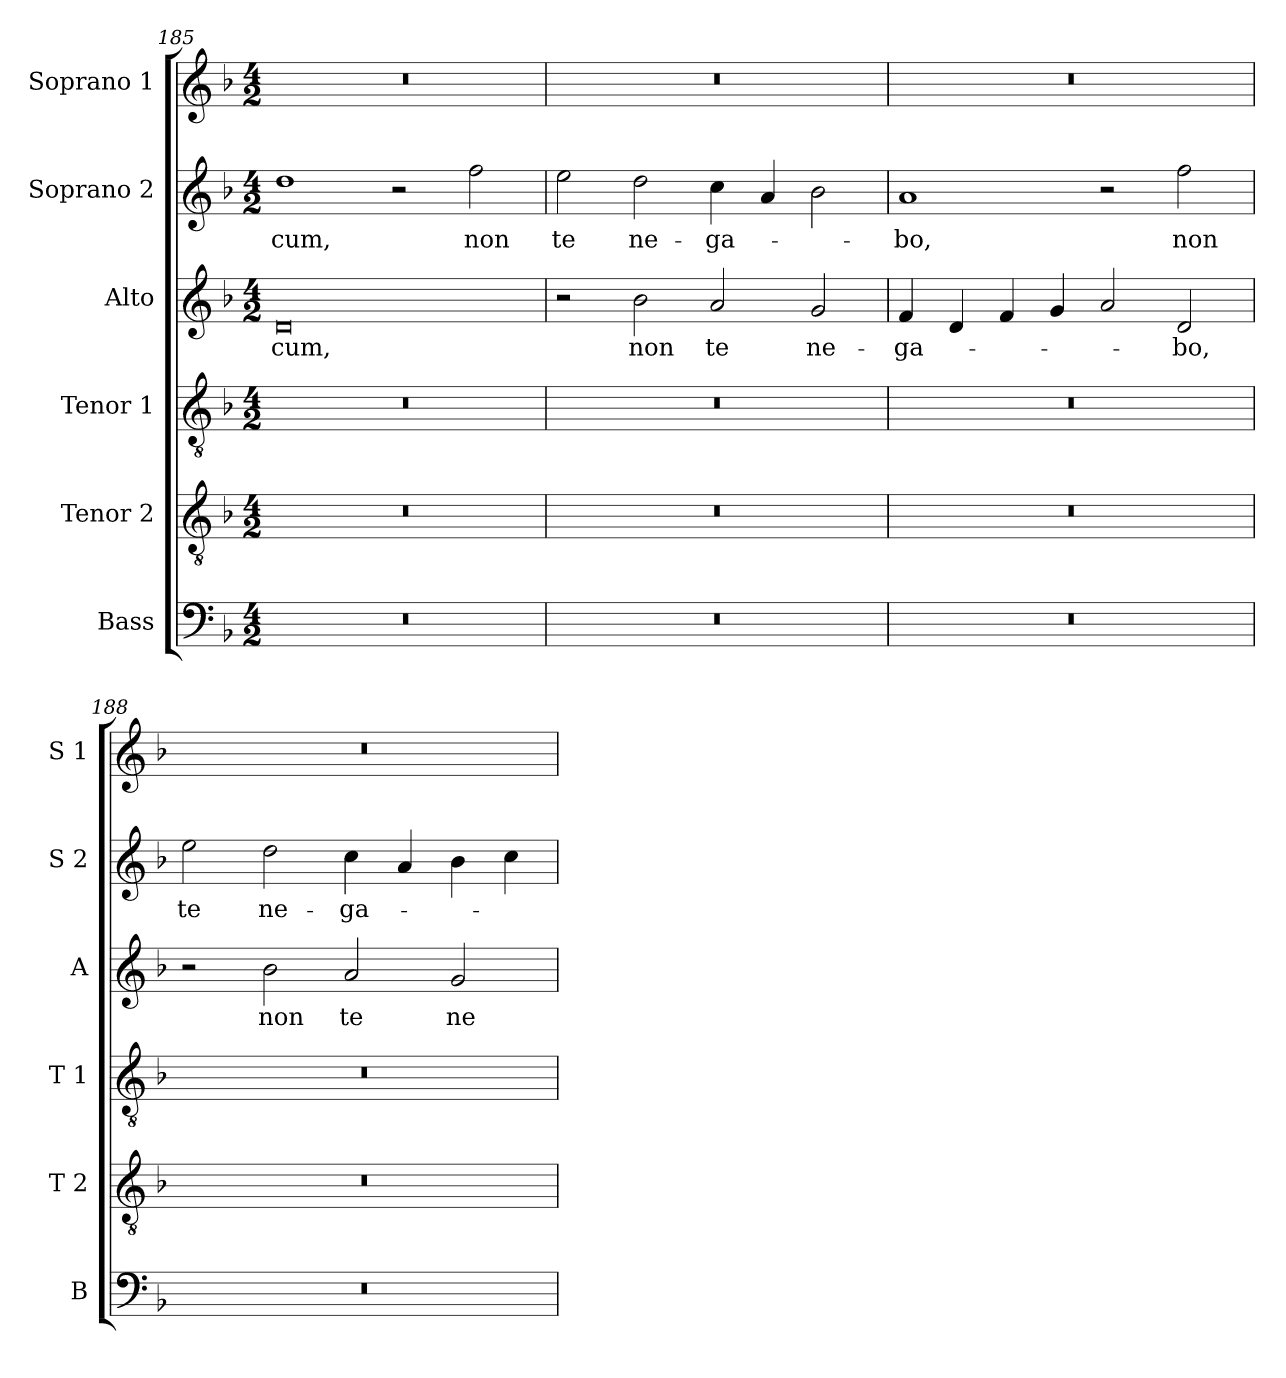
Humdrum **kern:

**kern	**kern	**kern	**kern	**text	**kern	**text	**kern
*part6	*part5	*part4	*part3	*part3	*part2	*part2	*part1
*staff6	*staff5	*staff4	*staff3	*staff3	*staff2	*staff2	*staff1
*I"Bass	*I"Tenor 2	*I"Tenor 1	*I"Alto	*	*I"Soprano 2	*	*I"Soprano 1
*I'B	*I'T 2	*I'T 1	*I'A	*	*I'S 2	*	*I'S 1
*clefF4	*clefGv2	*clefGv2	*clefG2	*	*clefG2	*	*clefG2
*k[b-]	*k[b-]	*k[b-]	*k[b-]	*	*k[b-]	*	*k[b-]
*F:	*F:	*F:	*F:	*	*F:	*	*F:
*M4/2	*M4/2	*M4/2	*M4/2	*	*M4/2	*	*M4/2
=185	=185	=185	=185	=185	=185	=185	=185
!	!	!	!	!LO:LY:b	!	!	!
!	!	!	!	!	!	!LO:LY:b	!
0r	0r	0r	0d	-cum,	1dd	-cum,	0r
.	.	.	.	.	2r	.	.
!	!	!	!	!	!	!LO:LY:b	!
.	.	.	.	.	2ff\	non	.
=186	=186	=186	=186	=186	=186	=186	=186
!	!	!	!	!	!	!LO:LY:b	!
0r	0r	0r	2r	.	2ee\	te	0r
!	!	!	!	!LO:LY:b	!	!	!
!	!	!	!	!	!	!LO:LY:b	!
.	.	.	2b-\	non	2dd\	ne-	.
!	!	!	!	!LO:LY:b	!	!	!
!	!	!	!	!	!	!LO:LY:b	!
.	.	.	2a/	te	4cc\	-ga-	.
.	.	.	.	.	4a/	.	.
!	!	!	!	!LO:LY:b	!	!	!
.	.	.	2g/	ne-	2b-\	.	.
!!LO:PB:g=z
=187	=187	=187	=187	=187	=187	=187	=187
!	!	!	!	!LO:LY:b	!	!	!
!	!	!	!	!	!	!LO:LY:b	!
0r	0r	0r	4f/	-ga-	1a	-bo,	0r
.	.	.	4d/	.	.	.	.
.	.	.	4f/	.	.	.	.
.	.	.	4g/	.	.	.	.
.	.	.	2a/	.	2r	.	.
!	!	!	!	!LO:LY:b	!	!	!
!	!	!	!	!	!	!LO:LY:b	!
.	.	.	2d/	-bo,	2ff\	non	.
=188	=188	=188	=188	=188	=188	=188	=188
!	!	!	!	!	!	!LO:LY:b	!
0r	0r	0r	2r	.	2ee\	te	0r
!	!	!	!	!LO:LY:b	!	!	!
!	!	!	!	!	!	!LO:LY:b	!
.	.	.	2b-\	non	2dd\	ne-	.
!	!	!	!	!LO:LY:b	!	!	!
!	!	!	!	!	!	!LO:LY:b	!
.	.	.	2a/	te	4cc\	-ga-	.
.	.	.	.	.	4a/	.	.
!	!	!	!	!LO:LY:b	!	!	!
.	.	.	2g/	ne-	4b-\	.	.
.	.	.	.	.	4cc\	.	.
=	=	=	=	=	=	=	=
*-	*-	*-	*-	*-	*-	*-	*-
